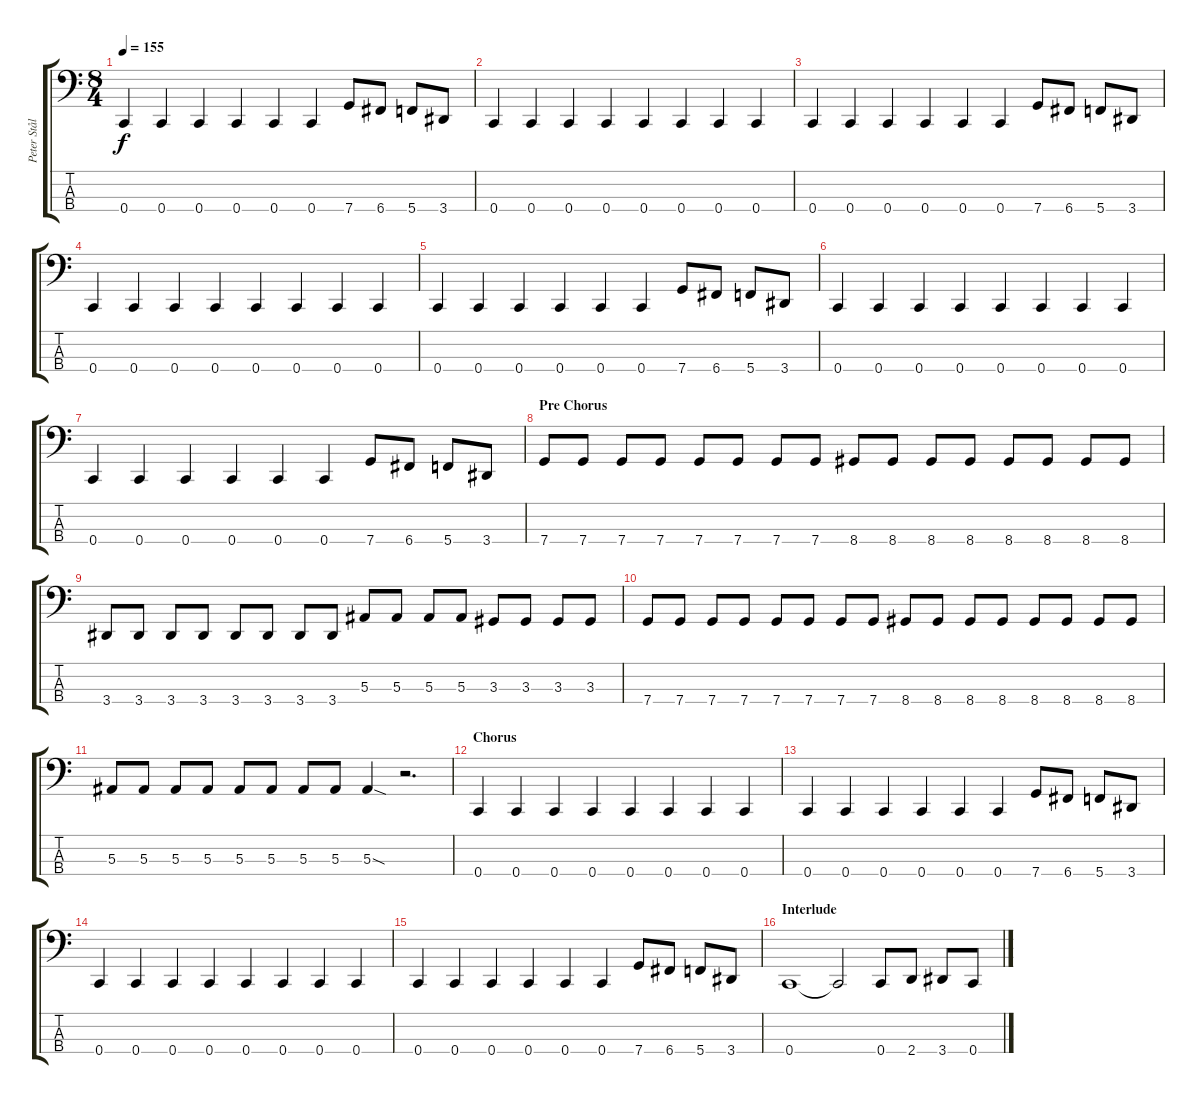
\track ("Peter Stålfors - Bass" "Peter Stål") {instrument slapbass1}
\staff {score tabs}
\tuning (Eb2 Bb1 F1 C1) {hide}
\ts (8 4)
\tempo 155
\clef f4
\ks c
0.4.4{dy f} 0.4.4 0.4.4 0.4.4 0.4.4 0.4.4 7.4.8 6.4.8 5.4.8 3.4.8 |
0.4.4 0.4.4 0.4.4 0.4.4 0.4.4 0.4.4 0.4.4 0.4.4 |
0.4.4 0.4.4 0.4.4 0.4.4 0.4.4 0.4.4 7.4.8 6.4.8 5.4.8 3.4.8 |
0.4.4 0.4.4 0.4.4 0.4.4 0.4.4 0.4.4 0.4.4 0.4.4 |
0.4.4 0.4.4 0.4.4 0.4.4 0.4.4 0.4.4 7.4.8 6.4.8 5.4.8 3.4.8 |
0.4.4 0.4.4 0.4.4 0.4.4 0.4.4 0.4.4 0.4.4 0.4.4 |
0.4.4 0.4.4 0.4.4 0.4.4 0.4.4 0.4.4 7.4.8 6.4.8 5.4.8 3.4.8 |
\section ("" "Pre Chorus")
7.4.8 7.4.8 7.4.8 7.4.8 7.4.8 7.4.8 7.4.8 7.4.8 8.4.8 8.4.8 8.4.8 8.4.8 8.4.8 8.4.8 8.4.8 8.4.8 |
3.4.8 3.4.8 3.4.8 3.4.8 3.4.8 3.4.8 3.4.8 3.4.8 5.3.8 5.3.8 5.3.8 5.3.8 3.3.8 3.3.8 3.3.8 3.3.8 |
7.4.8 7.4.8 7.4.8 7.4.8 7.4.8 7.4.8 7.4.8 7.4.8 8.4.8 8.4.8 8.4.8 8.4.8 8.4.8 8.4.8 8.4.8 8.4.8 |
5.3.8 5.3.8 5.3.8 5.3.8 5.3.8 5.3.8 5.3.8 5.3.8 5.3{sod}.4 r.2{d} |
\section ("" "Chorus")
0.4.4 0.4.4 0.4.4 0.4.4 0.4.4 0.4.4 0.4.4 0.4.4 |
0.4.4 0.4.4 0.4.4 0.4.4 0.4.4 0.4.4 7.4.8 6.4.8 5.4.8 3.4.8 |
0.4.4 0.4.4 0.4.4 0.4.4 0.4.4 0.4.4 0.4.4 0.4.4 |
0.4.4 0.4.4 0.4.4 0.4.4 0.4.4 0.4.4 7.4.8 6.4.8 5.4.8 3.4.8 |
\section ("" "Interlude")
0.4.1 0.4{t}.2 0.4.8 2.4.8 3.4.8 0.4.8
